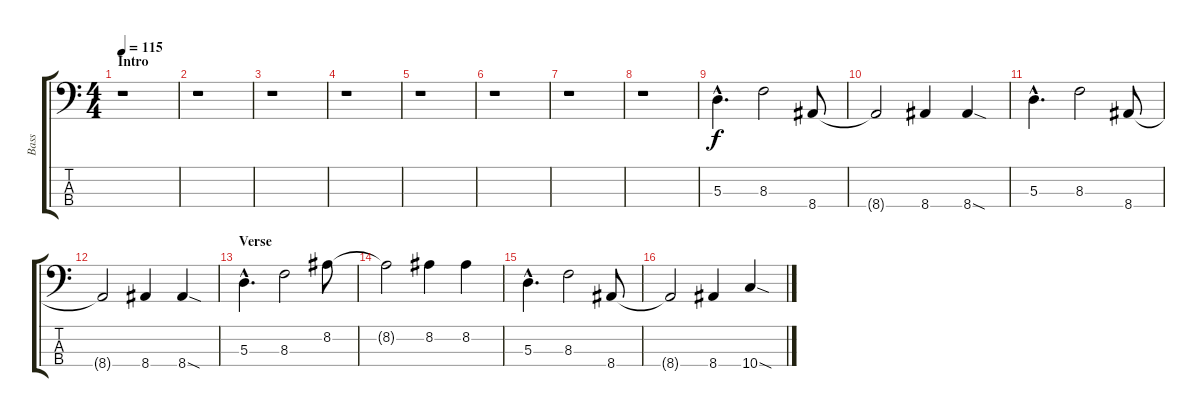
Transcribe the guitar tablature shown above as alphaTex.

\track ("Bass" "Bass") {instrument electricbassfinger}
\staff {score tabs}
\tuning (G2 D2 A1 D1) {hide}
\ts (4 4)
\section ("" "Intro")
\tempo 115
\clef f4
\ks c
r.1{dy f instrument electricbassfinger} |
r.1 |
r.1 |
r.1 |
r.1 |
r.1 |
r.1 |
r.1 |
5.3{hac}.4{d} 8.3.2 8.4.8 |
8.4{t}.2 8.4.4 8.4{sod}.4 |
5.3{hac}.4{d} 8.3.2 8.4.8 |
8.4{t}.2 8.4.4 8.4{sod}.4 |
\section ("" "Verse")
5.3{hac}.4{d} 8.3.2 8.2.8 |
8.2{t}.2 8.2.4 8.2.4 |
5.3{hac}.4{d} 8.3.2 8.4.8 |
8.4{t}.2 8.4.4 10.4{sod}.4
